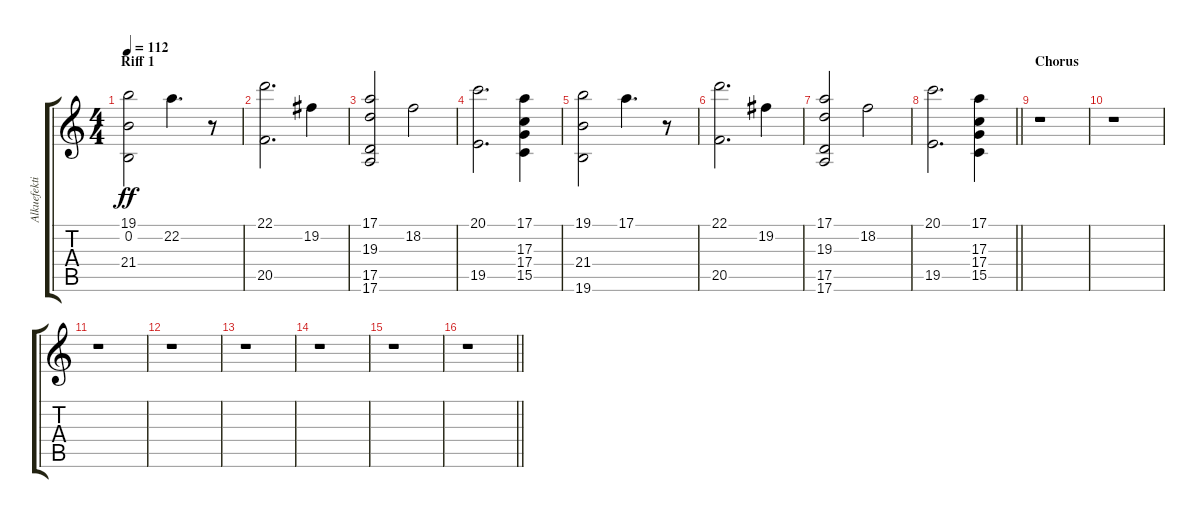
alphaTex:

\track ("Alkuefektiä" "Alkuefekti") {instrument pad5bowed}
\staff {score tabs}
\tuning (E4 B3 G3 D3 A2 E2) {hide}
\ts (4 4)
\section ("" "Riff 1")
\tempo 112
\clef g2
\ks c
(19.1 0.2 21.4).2{dy ff} 22.2.4{d} r.8 |
(22.1 20.5).2{d} 19.2.4 |
(17.1 19.3 17.5 17.6).2 18.2.2 |
(20.1 19.5).2{d} (17.1 17.3 17.4 15.5).4 |
(19.1 21.4 19.6).2 17.1.4{d} r.8 |
(22.1 20.5).2{d} 19.2.4 |
(17.1 19.3 17.5 17.6).2 18.2.2 |
\barLineRight lightlight
(20.1 19.5).2{d} (17.1 17.3 17.4 15.5).4 |
\section ("" "Chorus")
r.1 |
r.1 |
r.1 |
r.1 |
r.1 |
r.1 |
r.1 |
\barLineRight lightlight
r.1
